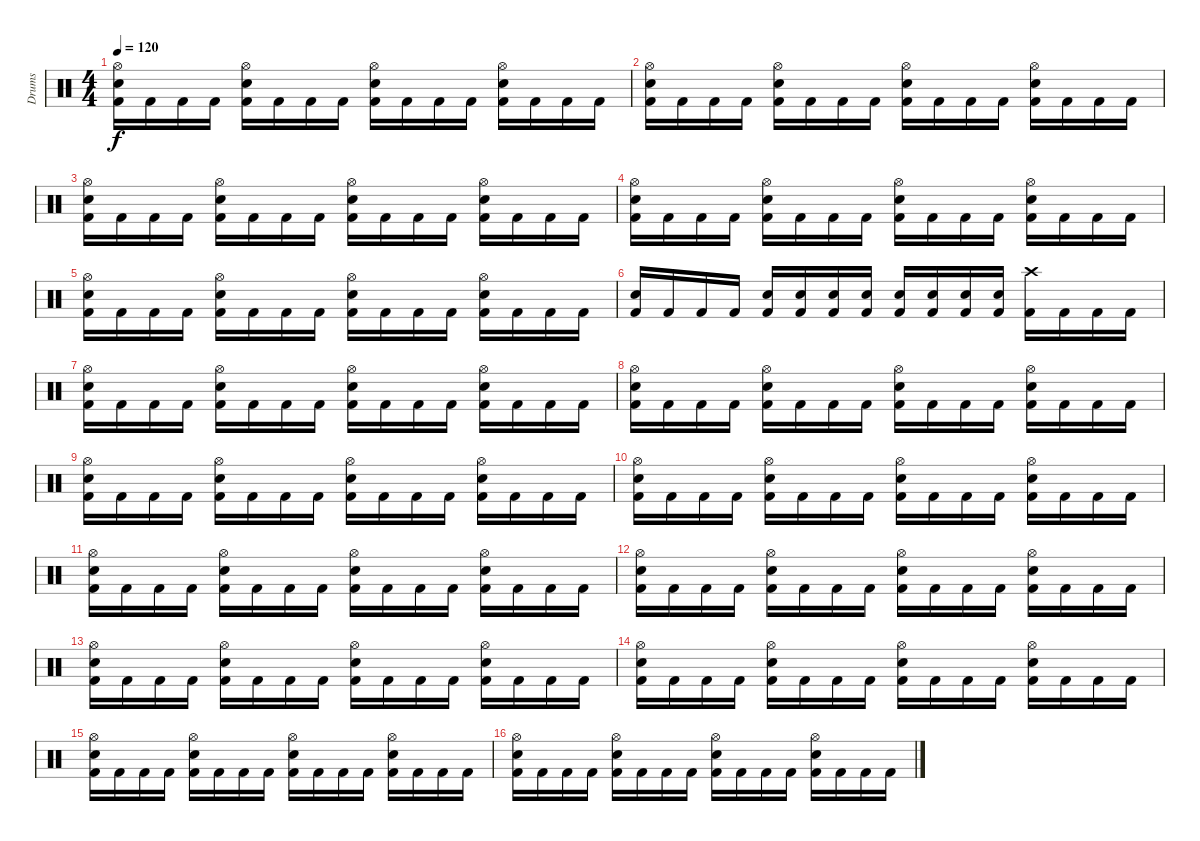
\track ("Drums" "Drums") {instrument percussion}
\staff {score}
\articulation defaults
\ts (4 4)
\tempo 120
\clef neutral
\ks c
("Hi-Hat (open)" "Snare (hit) 2" "Kick (hit) 2").16{dy f} "Kick (hit) 2".16 "Kick (hit) 2".16 "Kick (hit) 2".16 ("Hi-Hat (open)" "Electric Snare (hit)" "Kick (hit) 2").16 "Kick (hit) 2".16 "Kick (hit) 2".16 "Kick (hit) 2".16 ("Hi-Hat (open)" "Snare (hit) 2" "Kick (hit) 2").16 "Kick (hit) 2".16 "Kick (hit) 2".16 "Kick (hit) 2".16 ("Hi-Hat (open)" "Electric Snare (hit)" "Kick (hit) 2").16 "Kick (hit) 2".16 "Kick (hit) 2".16 "Kick (hit) 2".16 |
("Hi-Hat (open)" "Snare (hit) 2" "Kick (hit) 2").16 "Kick (hit) 2".16 "Kick (hit) 2".16 "Kick (hit) 2".16 ("Hi-Hat (open)" "Electric Snare (hit)" "Kick (hit) 2").16 "Kick (hit) 2".16 "Kick (hit) 2".16 "Kick (hit) 2".16 ("Hi-Hat (open)" "Snare (hit) 2" "Kick (hit) 2").16 "Kick (hit) 2".16 "Kick (hit) 2".16 "Kick (hit) 2".16 ("Hi-Hat (open)" "Electric Snare (hit)" "Kick (hit) 2").16 "Kick (hit) 2".16 "Kick (hit) 2".16 "Kick (hit) 2".16 |
("Hi-Hat (open)" "Snare (hit) 2" "Kick (hit) 2").16 "Kick (hit) 2".16 "Kick (hit) 2".16 "Kick (hit) 2".16 ("Hi-Hat (open)" "Electric Snare (hit)" "Kick (hit) 2").16 "Kick (hit) 2".16 "Kick (hit) 2".16 "Kick (hit) 2".16 ("Hi-Hat (open)" "Snare (hit) 2" "Kick (hit) 2").16 "Kick (hit) 2".16 "Kick (hit) 2".16 "Kick (hit) 2".16 ("Hi-Hat (open)" "Electric Snare (hit)" "Kick (hit) 2").16 "Kick (hit) 2".16 "Kick (hit) 2".16 "Kick (hit) 2".16 |
("Hi-Hat (open)" "Snare (hit) 2" "Kick (hit) 2").16 "Kick (hit) 2".16 "Kick (hit) 2".16 "Kick (hit) 2".16 ("Hi-Hat (open)" "Electric Snare (hit)" "Kick (hit) 2").16 "Kick (hit) 2".16 "Kick (hit) 2".16 "Kick (hit) 2".16 ("Hi-Hat (open)" "Snare (hit) 2" "Kick (hit) 2").16 "Kick (hit) 2".16 "Kick (hit) 2".16 "Kick (hit) 2".16 ("Hi-Hat (open)" "Electric Snare (hit)" "Kick (hit) 2").16 "Kick (hit) 2".16 "Kick (hit) 2".16 "Kick (hit) 2".16 |
("Hi-Hat (open)" "Snare (hit) 2" "Kick (hit) 2").16 "Kick (hit) 2".16 "Kick (hit) 2".16 "Kick (hit) 2".16 ("Hi-Hat (open)" "Electric Snare (hit)" "Kick (hit) 2").16 "Kick (hit) 2".16 "Kick (hit) 2".16 "Kick (hit) 2".16 ("Hi-Hat (open)" "Snare (hit) 2" "Kick (hit) 2").16 "Kick (hit) 2".16 "Kick (hit) 2".16 "Kick (hit) 2".16 ("Hi-Hat (open)" "Electric Snare (hit)" "Kick (hit) 2").16 "Kick (hit) 2".16 "Kick (hit) 2".16 "Kick (hit) 2".16 |
("Snare (hit) 2" "Kick (hit) 2").16 "Kick (hit) 2".16 "Kick (hit) 2".16 "Kick (hit) 2".16 ("Electric Snare (hit)" "Kick (hit) 2").16 ("Electric Snare (hit)" "Kick (hit) 2").16 ("Electric Snare (hit)" "Kick (hit) 2").16 ("Electric Snare (hit)" "Kick (hit) 2").16 ("Electric Snare (hit)" "Kick (hit) 2").16 ("Electric Snare (hit)" "Kick (hit) 2").16 ("Electric Snare (hit)" "Kick (hit) 2").16 ("Electric Snare (hit)" "Kick (hit) 2").16 ("Crash high (hit)" "Kick (hit) 2").16 "Kick (hit) 2".16 "Kick (hit) 2".16 "Kick (hit) 2".16 |
("Hi-Hat (open)" "Snare (hit) 2" "Kick (hit) 2").16 "Kick (hit) 2".16 "Kick (hit) 2".16 "Kick (hit) 2".16 ("Hi-Hat (open)" "Electric Snare (hit)" "Kick (hit) 2").16 "Kick (hit) 2".16 "Kick (hit) 2".16 "Kick (hit) 2".16 ("Hi-Hat (open)" "Snare (hit) 2" "Kick (hit) 2").16 "Kick (hit) 2".16 "Kick (hit) 2".16 "Kick (hit) 2".16 ("Hi-Hat (open)" "Electric Snare (hit)" "Kick (hit) 2").16 "Kick (hit) 2".16 "Kick (hit) 2".16 "Kick (hit) 2".16 |
("Hi-Hat (open)" "Snare (hit) 2" "Kick (hit) 2").16 "Kick (hit) 2".16 "Kick (hit) 2".16 "Kick (hit) 2".16 ("Hi-Hat (open)" "Electric Snare (hit)" "Kick (hit) 2").16 "Kick (hit) 2".16 "Kick (hit) 2".16 "Kick (hit) 2".16 ("Hi-Hat (open)" "Snare (hit) 2" "Kick (hit) 2").16 "Kick (hit) 2".16 "Kick (hit) 2".16 "Kick (hit) 2".16 ("Hi-Hat (open)" "Electric Snare (hit)" "Kick (hit) 2").16 "Kick (hit) 2".16 "Kick (hit) 2".16 "Kick (hit) 2".16 |
("Hi-Hat (open)" "Snare (hit) 2" "Kick (hit) 2").16 "Kick (hit) 2".16 "Kick (hit) 2".16 "Kick (hit) 2".16 ("Hi-Hat (open)" "Electric Snare (hit)" "Kick (hit) 2").16 "Kick (hit) 2".16 "Kick (hit) 2".16 "Kick (hit) 2".16 ("Hi-Hat (open)" "Snare (hit) 2" "Kick (hit) 2").16 "Kick (hit) 2".16 "Kick (hit) 2".16 "Kick (hit) 2".16 ("Hi-Hat (open)" "Electric Snare (hit)" "Kick (hit) 2").16 "Kick (hit) 2".16 "Kick (hit) 2".16 "Kick (hit) 2".16 |
("Hi-Hat (open)" "Snare (hit) 2" "Kick (hit) 2").16 "Kick (hit) 2".16 "Kick (hit) 2".16 "Kick (hit) 2".16 ("Hi-Hat (open)" "Electric Snare (hit)" "Kick (hit) 2").16 "Kick (hit) 2".16 "Kick (hit) 2".16 "Kick (hit) 2".16 ("Hi-Hat (open)" "Snare (hit) 2" "Kick (hit) 2").16 "Kick (hit) 2".16 "Kick (hit) 2".16 "Kick (hit) 2".16 ("Hi-Hat (open)" "Electric Snare (hit)" "Kick (hit) 2").16 "Kick (hit) 2".16 "Kick (hit) 2".16 "Kick (hit) 2".16 |
("Hi-Hat (open)" "Snare (hit) 2" "Kick (hit) 2").16 "Kick (hit) 2".16 "Kick (hit) 2".16 "Kick (hit) 2".16 ("Hi-Hat (open)" "Electric Snare (hit)" "Kick (hit) 2").16 "Kick (hit) 2".16 "Kick (hit) 2".16 "Kick (hit) 2".16 ("Hi-Hat (open)" "Snare (hit) 2" "Kick (hit) 2").16 "Kick (hit) 2".16 "Kick (hit) 2".16 "Kick (hit) 2".16 ("Hi-Hat (open)" "Electric Snare (hit)" "Kick (hit) 2").16 "Kick (hit) 2".16 "Kick (hit) 2".16 "Kick (hit) 2".16 |
("Hi-Hat (open)" "Snare (hit) 2" "Kick (hit) 2").16 "Kick (hit) 2".16 "Kick (hit) 2".16 "Kick (hit) 2".16 ("Hi-Hat (open)" "Electric Snare (hit)" "Kick (hit) 2").16 "Kick (hit) 2".16 "Kick (hit) 2".16 "Kick (hit) 2".16 ("Hi-Hat (open)" "Snare (hit) 2" "Kick (hit) 2").16 "Kick (hit) 2".16 "Kick (hit) 2".16 "Kick (hit) 2".16 ("Hi-Hat (open)" "Electric Snare (hit)" "Kick (hit) 2").16 "Kick (hit) 2".16 "Kick (hit) 2".16 "Kick (hit) 2".16 |
("Hi-Hat (open)" "Snare (hit) 2" "Kick (hit) 2").16 "Kick (hit) 2".16 "Kick (hit) 2".16 "Kick (hit) 2".16 ("Hi-Hat (open)" "Electric Snare (hit)" "Kick (hit) 2").16 "Kick (hit) 2".16 "Kick (hit) 2".16 "Kick (hit) 2".16 ("Hi-Hat (open)" "Snare (hit) 2" "Kick (hit) 2").16 "Kick (hit) 2".16 "Kick (hit) 2".16 "Kick (hit) 2".16 ("Hi-Hat (open)" "Electric Snare (hit)" "Kick (hit) 2").16 "Kick (hit) 2".16 "Kick (hit) 2".16 "Kick (hit) 2".16 |
("Hi-Hat (open)" "Snare (hit) 2" "Kick (hit) 2").16 "Kick (hit) 2".16 "Kick (hit) 2".16 "Kick (hit) 2".16 ("Hi-Hat (open)" "Electric Snare (hit)" "Kick (hit) 2").16 "Kick (hit) 2".16 "Kick (hit) 2".16 "Kick (hit) 2".16 ("Hi-Hat (open)" "Snare (hit) 2" "Kick (hit) 2").16 "Kick (hit) 2".16 "Kick (hit) 2".16 "Kick (hit) 2".16 ("Hi-Hat (open)" "Electric Snare (hit)" "Kick (hit) 2").16 "Kick (hit) 2".16 "Kick (hit) 2".16 "Kick (hit) 2".16 |
("Hi-Hat (open)" "Snare (hit) 2" "Kick (hit) 2").16 "Kick (hit) 2".16 "Kick (hit) 2".16 "Kick (hit) 2".16 ("Hi-Hat (open)" "Electric Snare (hit)" "Kick (hit) 2").16 "Kick (hit) 2".16 "Kick (hit) 2".16 "Kick (hit) 2".16 ("Hi-Hat (open)" "Snare (hit) 2" "Kick (hit) 2").16 "Kick (hit) 2".16 "Kick (hit) 2".16 "Kick (hit) 2".16 ("Hi-Hat (open)" "Electric Snare (hit)" "Kick (hit) 2").16 "Kick (hit) 2".16 "Kick (hit) 2".16 "Kick (hit) 2".16 |
("Hi-Hat (open)" "Snare (hit) 2" "Kick (hit) 2").16 "Kick (hit) 2".16 "Kick (hit) 2".16 "Kick (hit) 2".16 ("Hi-Hat (open)" "Electric Snare (hit)" "Kick (hit) 2").16 "Kick (hit) 2".16 "Kick (hit) 2".16 "Kick (hit) 2".16 ("Hi-Hat (open)" "Snare (hit) 2" "Kick (hit) 2").16 "Kick (hit) 2".16 "Kick (hit) 2".16 "Kick (hit) 2".16 ("Hi-Hat (open)" "Electric Snare (hit)" "Kick (hit) 2").16 "Kick (hit) 2".16 "Kick (hit) 2".16 "Kick (hit) 2".16
